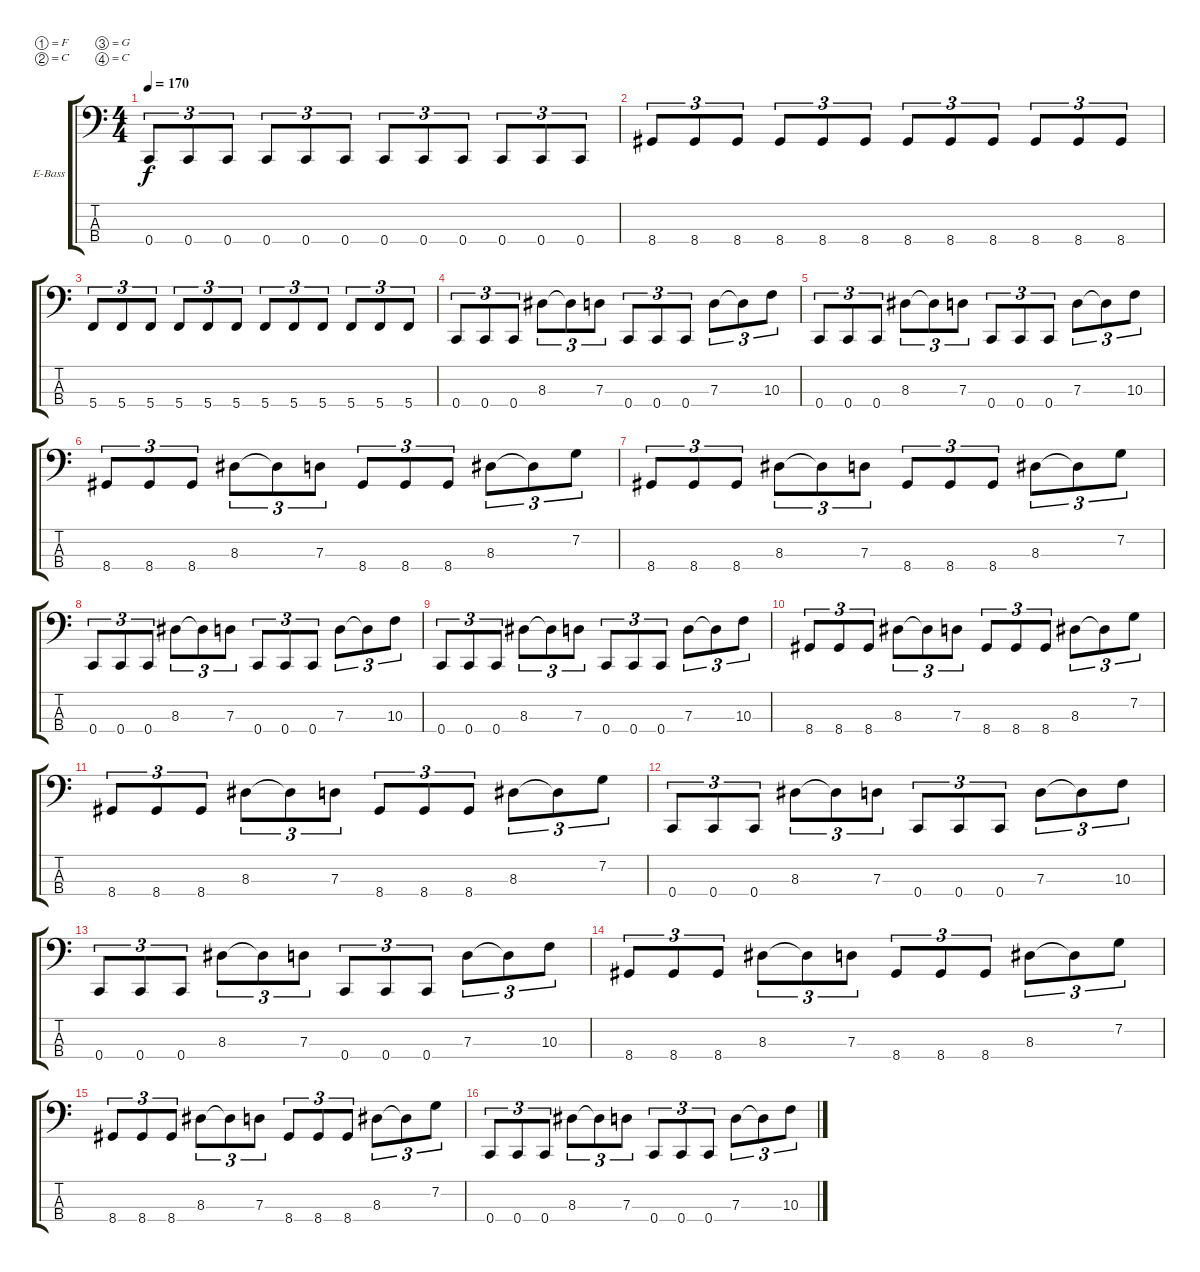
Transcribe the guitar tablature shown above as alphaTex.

\bracketExtendMode groupsimilarinstruments
\firstSystemTrackNameOrientation horizontal
\otherSystemsTrackNameOrientation horizontal
\track ("Track 3" "E-Bass") {instrument electricbasspick}
\staff {score tabs}
\tuning (F2 C2 G1 C1)
\ts (4 4)
\tempo 170
\clef f4
\ks c
0.4.8{tu (3 2) dy f} 0.4.8{tu (3 2)} 0.4.8{tu (3 2)} 0.4.8{tu (3 2)} 0.4.8{tu (3 2)} 0.4.8{tu (3 2)} 0.4.8{tu (3 2)} 0.4.8{tu (3 2)} 0.4.8{tu (3 2)} 0.4.8{tu (3 2)} 0.4.8{tu (3 2)} 0.4.8{tu (3 2)} |
8.4.8{tu (3 2)} 8.4.8{tu (3 2)} 8.4.8{tu (3 2)} 8.4.8{tu (3 2)} 8.4.8{tu (3 2)} 8.4.8{tu (3 2)} 8.4.8{tu (3 2)} 8.4.8{tu (3 2)} 8.4.8{tu (3 2)} 8.4.8{tu (3 2)} 8.4.8{tu (3 2)} 8.4.8{tu (3 2)} |
5.4.8{tu (3 2)} 5.4.8{tu (3 2)} 5.4.8{tu (3 2)} 5.4.8{tu (3 2)} 5.4.8{tu (3 2)} 5.4.8{tu (3 2)} 5.4.8{tu (3 2)} 5.4.8{tu (3 2)} 5.4.8{tu (3 2)} 5.4.8{tu (3 2)} 5.4.8{tu (3 2)} 5.4.8{tu (3 2)} |
0.4.8{tu (3 2)} 0.4.8{tu (3 2)} 0.4.8{tu (3 2)} 8.3.8{tu (3 2)} 8.3{t}.8{tu (3 2)} 7.3.8{tu (3 2)} 0.4.8{tu (3 2)} 0.4.8{tu (3 2)} 0.4.8{tu (3 2)} 7.3.8{tu (3 2)} 7.3{t}.8{tu (3 2)} 10.3.8{tu (3 2)} |
0.4.8{tu (3 2)} 0.4.8{tu (3 2)} 0.4.8{tu (3 2)} 8.3.8{tu (3 2)} 8.3{t}.8{tu (3 2)} 7.3.8{tu (3 2)} 0.4.8{tu (3 2)} 0.4.8{tu (3 2)} 0.4.8{tu (3 2)} 7.3.8{tu (3 2)} 7.3{t}.8{tu (3 2)} 10.3.8{tu (3 2)} |
8.4.8{tu (3 2)} 8.4.8{tu (3 2)} 8.4.8{tu (3 2)} 8.3.8{tu (3 2)} 8.3{t}.8{tu (3 2)} 7.3.8{tu (3 2)} 8.4.8{tu (3 2)} 8.4.8{tu (3 2)} 8.4.8{tu (3 2)} 8.3.8{tu (3 2)} 8.3{t}.8{tu (3 2)} 7.2.8{tu (3 2)} |
8.4.8{tu (3 2)} 8.4.8{tu (3 2)} 8.4.8{tu (3 2)} 8.3.8{tu (3 2)} 8.3{t}.8{tu (3 2)} 7.3.8{tu (3 2)} 8.4.8{tu (3 2)} 8.4.8{tu (3 2)} 8.4.8{tu (3 2)} 8.3.8{tu (3 2)} 8.3{t}.8{tu (3 2)} 7.2.8{tu (3 2)} |
0.4.8{tu (3 2)} 0.4.8{tu (3 2)} 0.4.8{tu (3 2)} 8.3.8{tu (3 2)} 8.3{t}.8{tu (3 2)} 7.3.8{tu (3 2)} 0.4.8{tu (3 2)} 0.4.8{tu (3 2)} 0.4.8{tu (3 2)} 7.3.8{tu (3 2)} 7.3{t}.8{tu (3 2)} 10.3.8{tu (3 2)} |
0.4.8{tu (3 2)} 0.4.8{tu (3 2)} 0.4.8{tu (3 2)} 8.3.8{tu (3 2)} 8.3{t}.8{tu (3 2)} 7.3.8{tu (3 2)} 0.4.8{tu (3 2)} 0.4.8{tu (3 2)} 0.4.8{tu (3 2)} 7.3.8{tu (3 2)} 7.3{t}.8{tu (3 2)} 10.3.8{tu (3 2)} |
8.4.8{tu (3 2)} 8.4.8{tu (3 2)} 8.4.8{tu (3 2)} 8.3.8{tu (3 2)} 8.3{t}.8{tu (3 2)} 7.3.8{tu (3 2)} 8.4.8{tu (3 2)} 8.4.8{tu (3 2)} 8.4.8{tu (3 2)} 8.3.8{tu (3 2)} 8.3{t}.8{tu (3 2)} 7.2.8{tu (3 2)} |
8.4.8{tu (3 2)} 8.4.8{tu (3 2)} 8.4.8{tu (3 2)} 8.3.8{tu (3 2)} 8.3{t}.8{tu (3 2)} 7.3.8{tu (3 2)} 8.4.8{tu (3 2)} 8.4.8{tu (3 2)} 8.4.8{tu (3 2)} 8.3.8{tu (3 2)} 8.3{t}.8{tu (3 2)} 7.2.8{tu (3 2)} |
0.4.8{tu (3 2)} 0.4.8{tu (3 2)} 0.4.8{tu (3 2)} 8.3.8{tu (3 2)} 8.3{t}.8{tu (3 2)} 7.3.8{tu (3 2)} 0.4.8{tu (3 2)} 0.4.8{tu (3 2)} 0.4.8{tu (3 2)} 7.3.8{tu (3 2)} 7.3{t}.8{tu (3 2)} 10.3.8{tu (3 2)} |
0.4.8{tu (3 2)} 0.4.8{tu (3 2)} 0.4.8{tu (3 2)} 8.3.8{tu (3 2)} 8.3{t}.8{tu (3 2)} 7.3.8{tu (3 2)} 0.4.8{tu (3 2)} 0.4.8{tu (3 2)} 0.4.8{tu (3 2)} 7.3.8{tu (3 2)} 7.3{t}.8{tu (3 2)} 10.3.8{tu (3 2)} |
8.4.8{tu (3 2)} 8.4.8{tu (3 2)} 8.4.8{tu (3 2)} 8.3.8{tu (3 2)} 8.3{t}.8{tu (3 2)} 7.3.8{tu (3 2)} 8.4.8{tu (3 2)} 8.4.8{tu (3 2)} 8.4.8{tu (3 2)} 8.3.8{tu (3 2)} 8.3{t}.8{tu (3 2)} 7.2.8{tu (3 2)} |
8.4.8{tu (3 2)} 8.4.8{tu (3 2)} 8.4.8{tu (3 2)} 8.3.8{tu (3 2)} 8.3{t}.8{tu (3 2)} 7.3.8{tu (3 2)} 8.4.8{tu (3 2)} 8.4.8{tu (3 2)} 8.4.8{tu (3 2)} 8.3.8{tu (3 2)} 8.3{t}.8{tu (3 2)} 7.2.8{tu (3 2)} |
0.4.8{tu (3 2)} 0.4.8{tu (3 2)} 0.4.8{tu (3 2)} 8.3.8{tu (3 2)} 8.3{t}.8{tu (3 2)} 7.3.8{tu (3 2)} 0.4.8{tu (3 2)} 0.4.8{tu (3 2)} 0.4.8{tu (3 2)} 7.3.8{tu (3 2)} 7.3{t}.8{tu (3 2)} 10.3.8{tu (3 2)}
